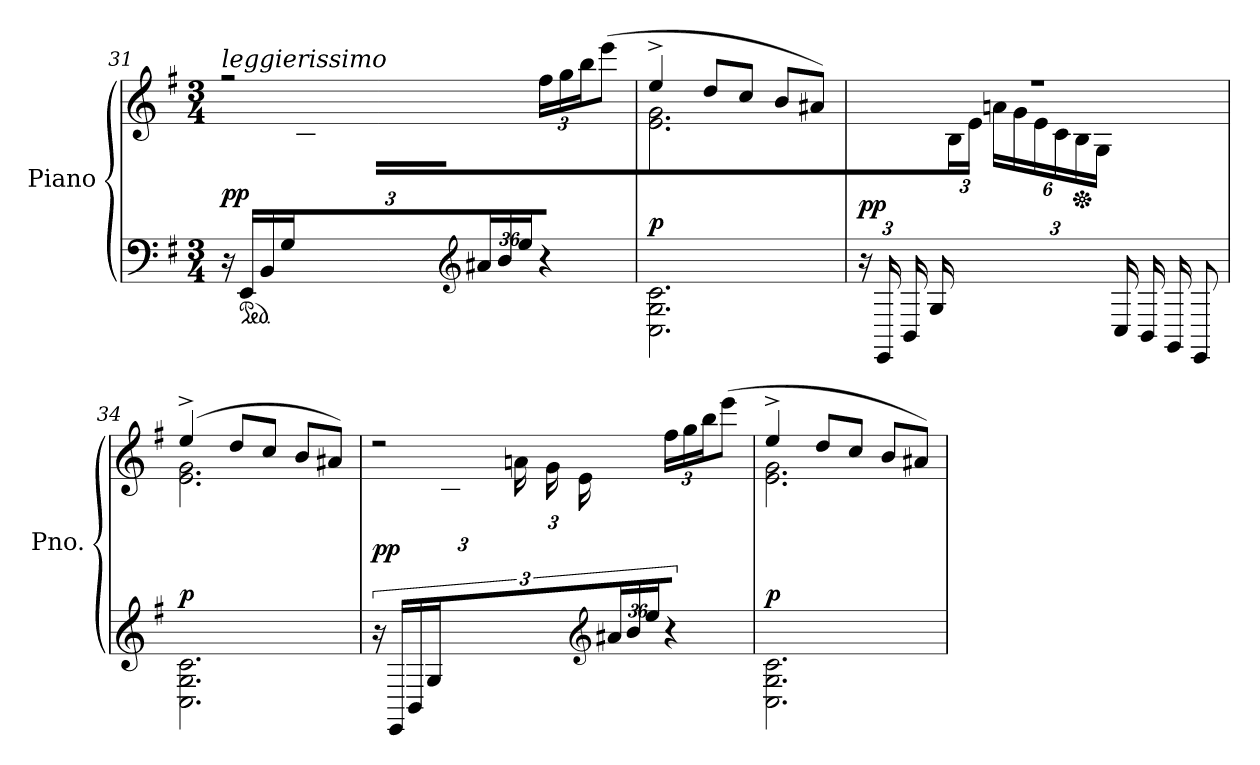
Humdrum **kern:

**kern	**kern	**dynam
*part1	*part1	*part1
*staff2	*staff1	*staff1/2
*I"Piano	*	*
*I'Pno.	*	*
*clefF4	*clefG2	*
*k[f#]	*k[f#]	*
*M3/4	*M3/4	*
*Xbrackettup	*	*
=31	=31	=31
*	*^	*
!	!LO:TX:a:i:t=leggierissimo	!	!
!	!	!	!LO:DY:a=2
24r	2r	6ryy	pp
*ped	*	*	*
(>24EE/LL	.	.	.
24BB/	.	.	.
24G/	.	.	.
24%5ryy	.	24B\	.
.	.	24e\JJ	.
*	*	*Xbrackettup	*
.	.	24an\LL	.
.	.	24g\	.
.	.	24e\	.
*clefG2	*	*	*
24a#X/	.	4.ryy	.
24b/	.	.	.
24ee/JJ	.	.	.
4r	24ff#\LL	.	.
.	24gg\	.	.
.	24bb\J	.	.
.	(8eee\J	.	.
!!LO:LB:g=z	!!
=32	=32	=32	=32
!	!	!	!LO:DY:a=2
2.C\ 2.G\ 2.c\	4ee^/	2.e\ 2.g\	p
.	8dd/L	.	.
.	8cc/J	.	.
.	8b/L	.	.
.	8a#X/J)	.	.
=33	=33	=33	=33
!	!	!	!LO:DY:a=2
24r	2.r	6ryy	pp
24EE/LL	.	.	.
24BB/	.	.	.
24G/	.	.	.
3ryy	.	24B\	.
.	.	24e\JJ	.
.	.	24an\LL	.
.	.	24g\	.
.	.	24e\	.
.	.	24c\	.
*	*Xped	*	*
.	.	24B\	.
.	.	24G\JJ	.
24C/LL	.	4ryy	.
24BB/	.	.	.
24GG/J	.	.	.
8EE/J	.	.	.
=34	=34	=34	=34
!	!	!	!LO:DY:a=2
2.C\ 2.G\ 2.c\	(>4ee^/	2.e\ 2.g\	p
.	8dd/L	.	.
.	8cc/J	.	.
.	8b/L	.	.
.	8a#X/J)	.	.
=35	=35	=35	=35
*brackettup	*	*	*
!	!	!	!LO:DY:a=2
24r	2r	6ryy	pp
(>24EE/LL	.	.	.
24BB/	.	.	.
*Xbrackettup	*	*	*
24G/	.	.	.
24%5ryy	.	24B\	.
.	.	24e\JJ	.
.	.	24an\LL	.
.	.	24g\	.
.	.	24e\	.
*clefG2	*	*	*
24a#X/	.	4.ryy	.
24b/	.	.	.
24ee/JJ	.	.	.
4r	24ff#\LL	.	.
.	24gg\	.	.
.	24bb\J	.	.
.	(8eee\J	.	.
!!LO:LB:g=z	!!
=36	=36	=36	=36
!	!	!	!LO:DY:a=2
2.C\ 2.G\ 2.c\	4ee^/	2.e\ 2.g\	p
.	8dd/L	.	.
.	8cc/J	.	.
.	8b/L	.	.
.	8a#X/J)	.	.
*	*v	*v	*
=	=	=
*-	*-	*-
